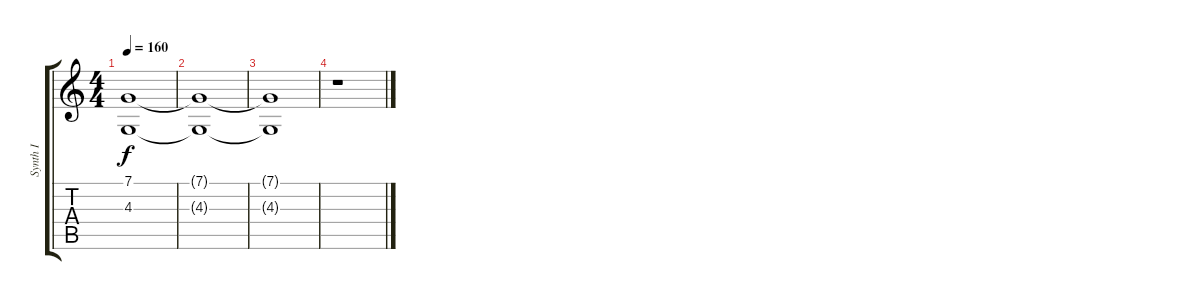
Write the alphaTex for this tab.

\track ("Synth I" "Synth I") {instrument stringensemble1}
\staff {score tabs}
\tuning (C4 G3 Eb3 Bb2 F2 C2) {hide}
\ts (4 4)
\tempo 160
\clef g2
\ks c
(7.1 4.3).1{dy f} |
(7.1{t} 4.3{t}).1 |
(7.1{t} 4.3{t}).1 |
r.1
